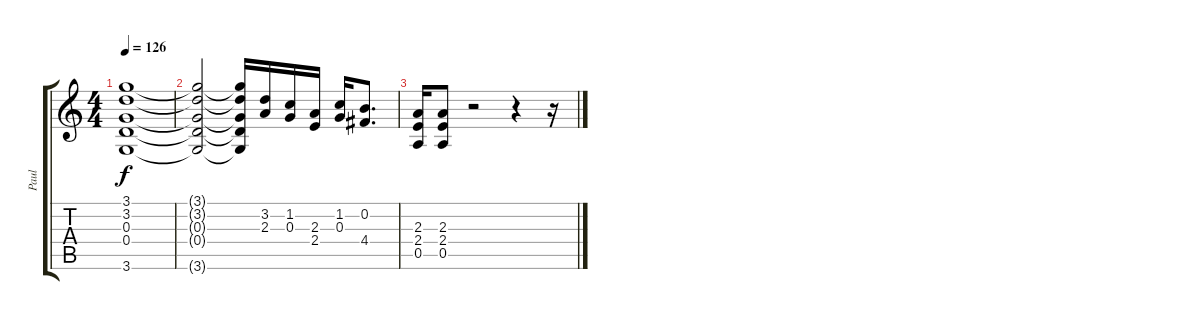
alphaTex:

\track ("Paul" "Paul") {instrument distortionguitar}
\staff {score tabs}
\tuning (E4 B3 G3 D3 A2 E2) {hide}
\ts (4 4)
\tempo 126
\clef g2
\ks c
(3.1 3.2 0.3 0.4 3.6).1{dy f} |
(3.1{t} 3.2{t} 0.3{t} 0.4{t} 3.6{t}).2 (3.1{t} 3.2{t} 0.3{t} 0.4{t} 3.6{t}).16 (3.2 2.3).16 (1.2 0.3).16 (2.3 2.4).16 (1.2 0.3).16 (0.2 4.4).8{d} |
(2.3 2.4 0.5).16 (2.3 2.4 0.5).8 r.2 r.4 r.16
